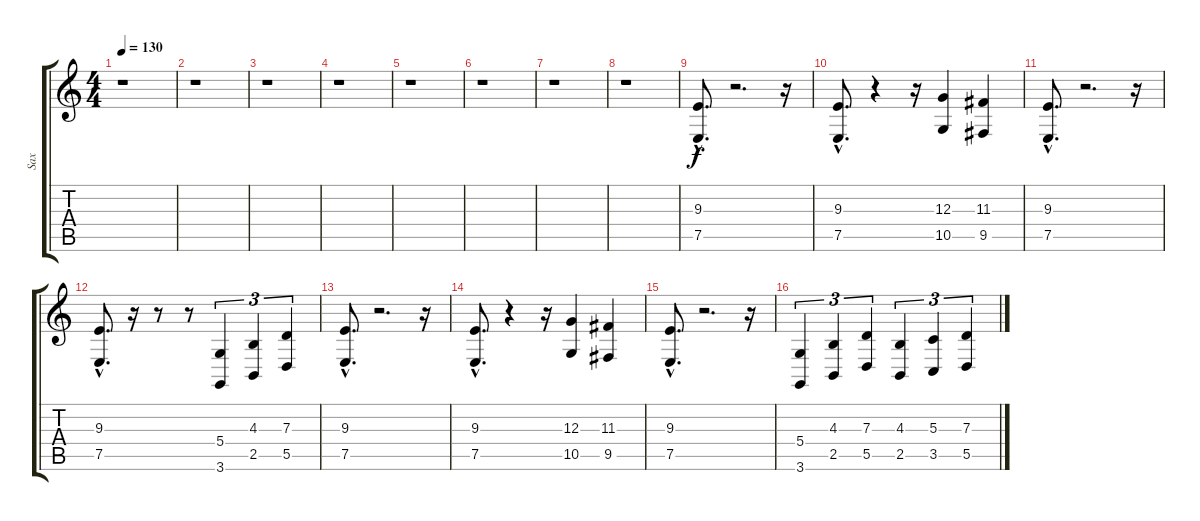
\track ("Sax" "Sax") {instrument sopranosax}
\staff {score tabs}
\tuning (E4 B3 G3 D3 A2 E2) {hide}
\ts (4 4)
\tempo 130
\clef g2
\ks c
r.1{dy f} |
r.1 |
r.1 |
r.1 |
r.1 |
r.1 |
r.1 |
r.1 |
(9.3{hac} 7.5{hac}).8{d} r.2{d} r.16 |
(9.3{hac} 7.5{hac}).8{d} r.4 r.16 (12.3 10.5).4 (11.3 9.5).4 |
(9.3{hac} 7.5{hac}).8{d} r.2{d} r.16 |
(9.3{hac} 7.5{hac}).8{d} r.16 r.8 r.8 (5.4 3.6).4{tu (3 2)} (4.3 2.5).4{tu (3 2)} (7.3 5.5).4{tu (3 2)} |
(9.3{hac} 7.5{hac}).8{d} r.2{d} r.16 |
(9.3{hac} 7.5{hac}).8{d} r.4 r.16 (12.3 10.5).4 (11.3 9.5).4 |
(9.3{hac} 7.5{hac}).8{d} r.2{d} r.16 |
(5.4 3.6).4{tu (3 2)} (4.3 2.5).4{tu (3 2)} (7.3 5.5).4{tu (3 2)} (4.3 2.5).4{tu (3 2)} (5.3 3.5).4{tu (3 2)} (7.3 5.5).4{tu (3 2)}
